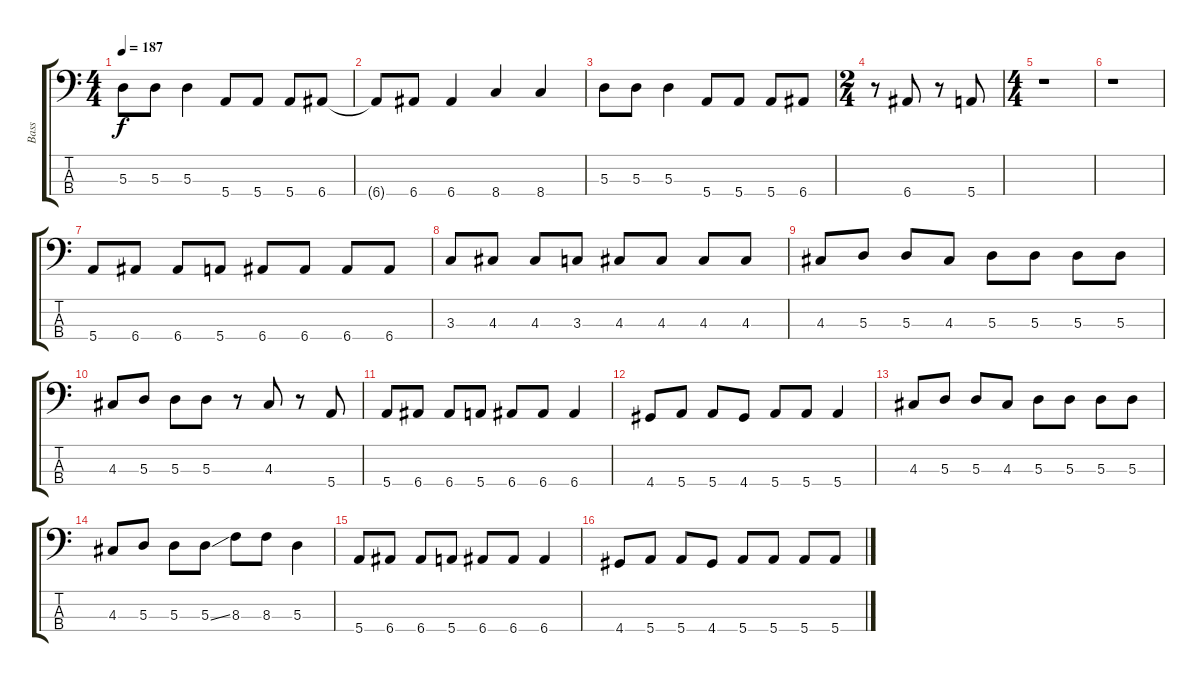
\track ("Bass" "Bass") {instrument electricbasspick}
\staff {score tabs}
\tuning (G2 D2 A1 E1) {hide}
\ts (4 4)
\tempo 187
\clef f4
\ks c
5.3.8{dy f} 5.3.8 5.3.4 5.4.8 5.4.8 5.4.8 6.4.8 |
6.4{t}.8 6.4.8 6.4.4 8.4.4 8.4.4 |
5.3.8 5.3.8 5.3.4 5.4.8 5.4.8 5.4.8 6.4.8 |
\ts (2 4)
r.8 6.4.8 r.8 5.4.8 |
\ts (4 4)
r.1 |
r.1 |
5.4.8 6.4.8 6.4.8 5.4.8 6.4.8 6.4.8 6.4.8 6.4.8 |
3.3.8 4.3.8 4.3.8 3.3.8 4.3.8 4.3.8 4.3.8 4.3.8 |
4.3.8 5.3.8 5.3.8 4.3.8 5.3.8 5.3.8 5.3.8 5.3.8 |
4.3.8 5.3.8 5.3.8 5.3.8 r.8 4.3.8 r.8 5.4.8 |
5.4.8 6.4.8 6.4.8 5.4.8 6.4.8 6.4.8 6.4.4 |
4.4.8 5.4.8 5.4.8 4.4.8 5.4.8 5.4.8 5.4.4 |
4.3.8 5.3.8 5.3.8 4.3.8 5.3.8 5.3.8 5.3.8 5.3.8 |
4.3.8 5.3.8 5.3.8 5.3{ss}.8 8.3.8 8.3.8 5.3.4 |
5.4.8 6.4.8 6.4.8 5.4.8 6.4.8 6.4.8 6.4.4 |
4.4.8 5.4.8 5.4.8 4.4.8 5.4.8 5.4.8 5.4.8 5.4.8
